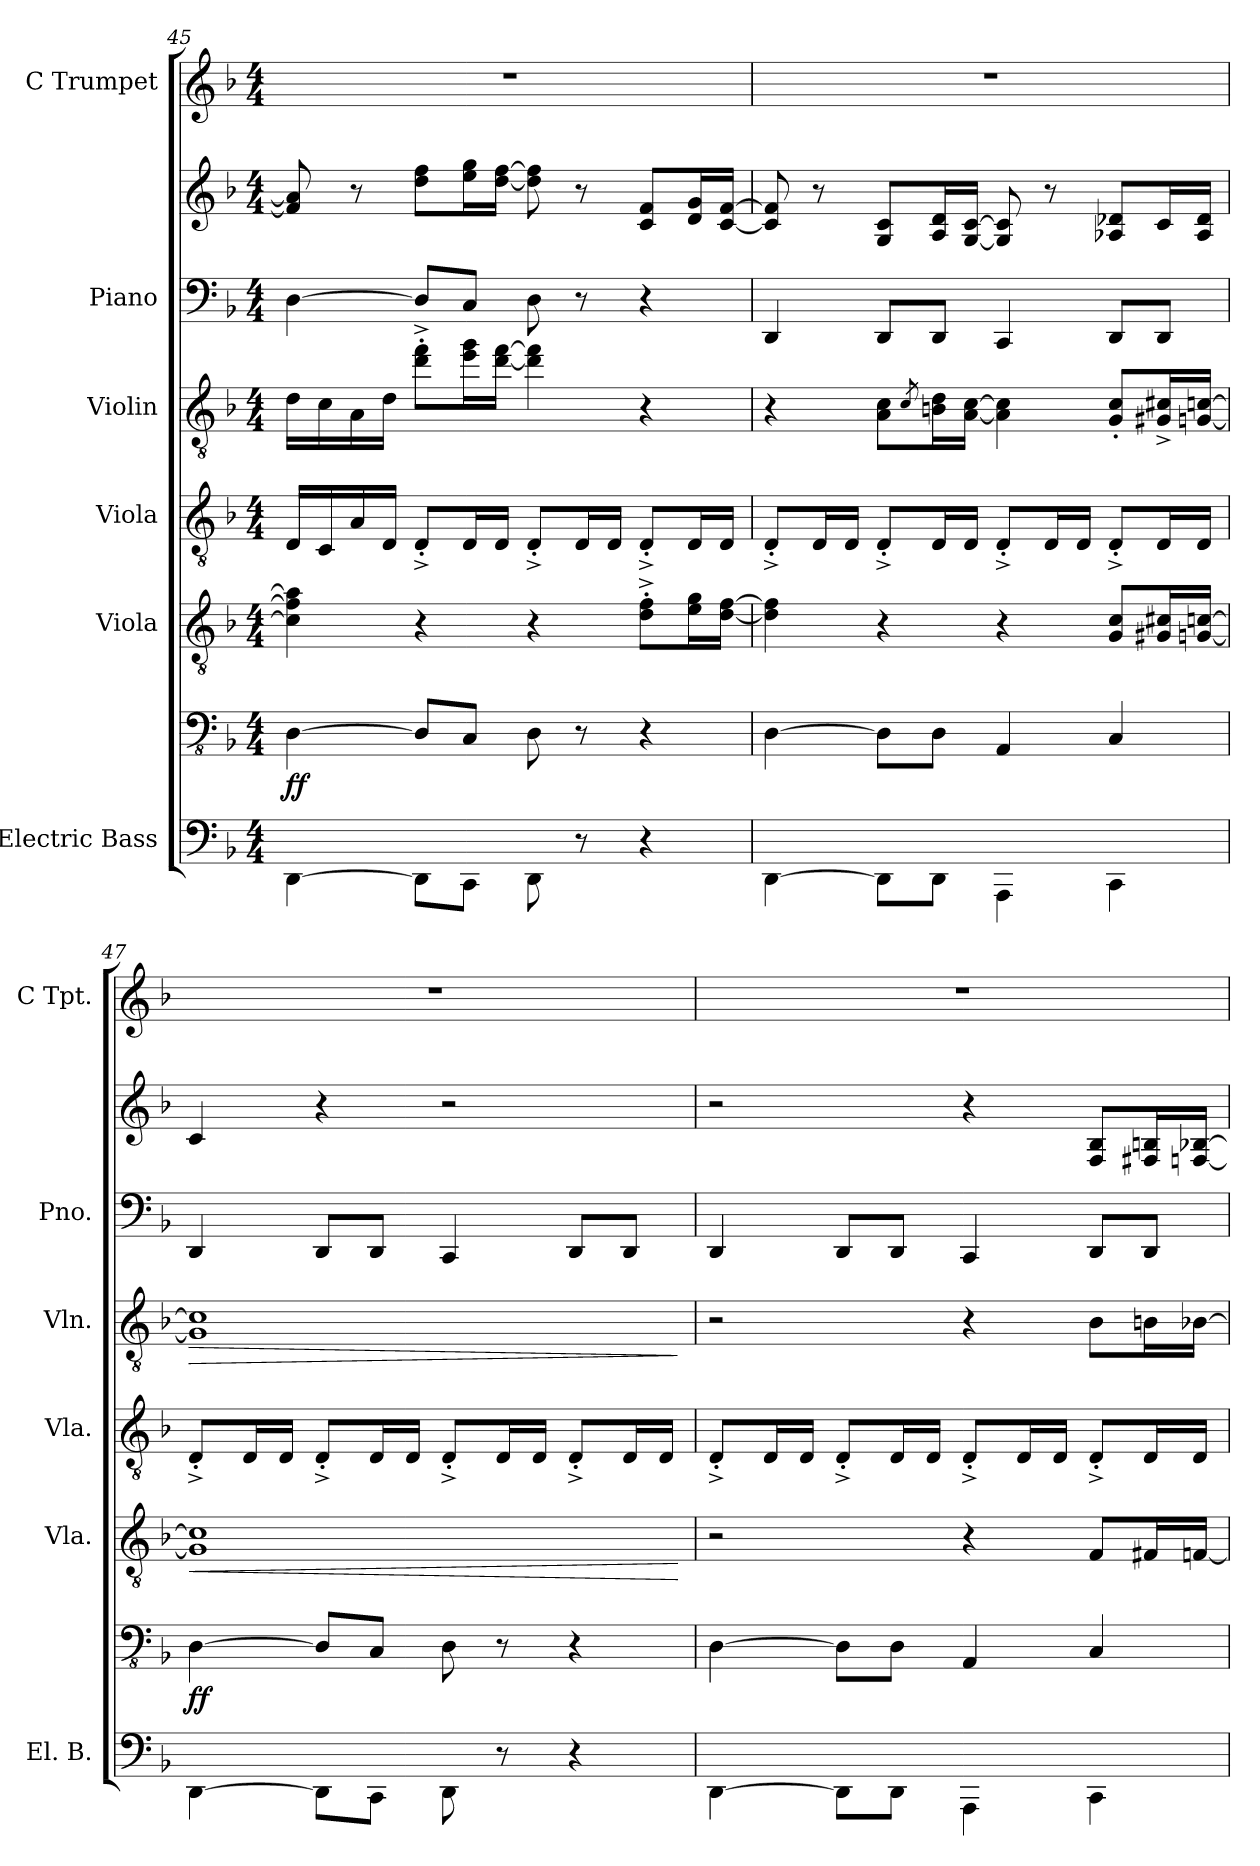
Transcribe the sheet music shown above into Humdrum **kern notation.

**kern	**kern	**dynam	**kern	**dynam	**kern	**kern	**dynam	**kern	**kern	**kern
*part6	*part6	*part6	*part5	*part5	*part4	*part3	*part3	*part2	*part2	*part1
*staff8	*staff7	*staff7/8	*staff6	*staff6	*staff5	*staff4	*staff4	*staff3	*staff2	*staff1
*I"Electric Bass	*	*	*I"Viola	*	*I"Viola	*I"Violin	*	*I"Piano	*	*I"C Trumpet
*I'El. B.	*	*	*I'Vla.	*	*I'Vla.	*I'Vln.	*	*I'Pno.	*	*I'C Tpt.
*	*clefFv4	*	*clefGv2	*	*clefGv2	*clefGv2	*	*clefF4	*clefG2	*clefG2
*k[b-]	*k[b-]	*	*k[b-]	*	*k[b-]	*k[b-]	*	*k[b-]	*k[b-]	*k[b-]
*M4/4	*M4/4	*	*M4/4	*	*M4/4	*M4/4	*	*M4/4	*M4/4	*M4/4
=45	=45	=45	=45	=45	=45	=45	=45	=45	=45	=45
!	!	!LO:DY:b	!	!	!	!	!	!	!	!
[4DD\	[4DD\	ff	4c\] 4f\] 4a\]	.	16D/LL	16d\LL	.	[4D\	8f/] 8a/]	1r
.	.	.	.	.	16C/	16c\	.	.	.	.
.	.	.	.	.	16A/	16A\	.	.	8r	.
.	.	.	.	.	16D/JJ	16d\JJ	.	.	.	.
8DD\L]	8DD/L]	.	4r	.	8D'^/L	8dd\^' 8ff\^'L	.	8D/L]	8dd\ 8ff\L	.
8CC\J	8CC/J	.	.	.	16D/L	16ee\ 16gg\L	.	8C/J	16ee\ 16gg\L	.
.	.	.	.	.	16D/JJ	[16dd\ [16ff\JJ	.	.	[16dd\ [16ff\JJ	.
8DD\	8DD\	.	4r	.	8D'^/L	4dd\] 4ff\]	.	8D\	8dd\] 8ff\]	.
8r	8r	.	.	.	16D/L	.	.	8r	8r	.
.	.	.	.	.	16D/JJ	.	.	.	.	.
4r	4r	.	8d\'^ 8f\'^L	.	8D'^/L	4r	.	4r	8c/ 8f/L	.
.	.	.	16e\ 16g\L	.	16D/L	.	.	.	16d/ 16g/L	.
.	.	.	[16d\ [16f\JJ	.	16D/JJ	.	.	.	[16c/ [16f/JJ	.
!!LO:LB:g=z
=46	=46	=46	=46	=46	=46	=46	=46	=46	=46	=46
[4DD\	[4DD\	.	4d\] 4f\]	.	8D'^/L	4r	.	4DD/	8c/] 8f/]	1r
.	.	.	.	.	16D/L	.	.	.	8r	.
.	.	.	.	.	16D/JJ	.	.	.	.	.
8DD\L]	8DD\L]	.	4r	.	8D'^/L	8A\ 8c\L	.	8DD/L	8G/ 8c/L	.
.	.	.	.	.	.	8qc/	.	.	.	.
8DD\J	8DD\J	.	.	.	16D/L	16Bn\ 16d\L	.	8DD/J	16A/ 16d/L	.
.	.	.	.	.	16D/JJ	[16A\ [16c\JJ	.	.	[16G/ [16c/JJ	.
4AAA\	4AAA/	.	4r	.	8D'^/L	4A\] 4c\]	.	4CC/	8G/] 8c/]	.
.	.	.	.	.	16D/L	.	.	.	8r	.
.	.	.	.	.	16D/JJ	.	.	.	.	.
4CC\	4CC/	.	8G/ 8c/L	.	8D'^/L	8G/' 8c/'L	.	8DD/L	8A-X/ 8d-X/L	.
.	.	.	16G#X/ 16c#X/L	.	16D/L	16G#X/^ 16c#X/^L	.	8DD/J	16c/L	.
.	.	.	[16Gn/ [16cn/JJ	.	16D/JJ	[16Gn/ [16cn/JJ	.	.	16A-/ 16d-/JJ	.
=47	=47	=47	=47	=47	=47	=47	=47	=47	=47	=47
!	!	!LO:DY:b	!	!LO:HP:b	!	!	!LO:HP:b	!	!	!
[4DD\	[4DD\	ff	1G] 1c]	<	8D'^/L	1G] 1c]	>	4DD/	4c/	1r
.	.	.	.	.	16D/L	.	.	.	.	.
.	.	.	.	.	16D/JJ	.	.	.	.	.
8DD\L]	8DD/L]	.	.	.	8D'^/L	.	.	8DD/L	4r	.
8CC\J	8CC/J	.	.	.	16D/L	.	.	8DD/J	.	.
.	.	.	.	.	16D/JJ	.	.	.	.	.
8DD\	8DD\	.	.	.	8D'^/L	.	.	4CC/	2r	.
8r	8r	.	.	.	16D/L	.	.	.	.	.
.	.	.	.	.	16D/JJ	.	.	.	.	.
4r	4r	.	.	.	8D'^/L	.	.	8DD/L	.	.
.	.	.	.	.	16D/L	.	.	8DD/J	.	.
.	.	.	.	.	16D/JJ	.	.	.	.	.
.	.	.	.	[	.	.	]	.	.	.
=48	=48	=48	=48	=48	=48	=48	=48	=48	=48	=48
[4DD\	[4DD\	.	2r	.	8D'^/L	2r	.	4DD/	2r	1r
.	.	.	.	.	16D/L	.	.	.	.	.
.	.	.	.	.	16D/JJ	.	.	.	.	.
8DD\L]	8DD\L]	.	.	.	8D'^/L	.	.	8DD/L	.	.
8DD\J	8DD\J	.	.	.	16D/L	.	.	8DD/J	.	.
.	.	.	.	.	16D/JJ	.	.	.	.	.
4AAA\	4AAA/	.	4r	.	8D'^/L	4r	.	4CC/	4r	.
.	.	.	.	.	16D/L	.	.	.	.	.
.	.	.	.	.	16D/JJ	.	.	.	.	.
4CC\	4CC/	.	8F/L	.	8D'^/L	8B-\L	.	8DD/L	8F/ 8B-/L	.
.	.	.	16F#X/L	.	16D/L	16Bn\L	.	8DD/J	16F#X/ 16Bn/L	.
.	.	.	[16Fn/JJ	.	16D/JJ	[16B-X\JJ	.	.	[16Fn/ [16B-X/JJ	.
=	=	=	=	=	=	=	=	=	=	=
*-	*-	*-	*-	*-	*-	*-	*-	*-	*-	*-
